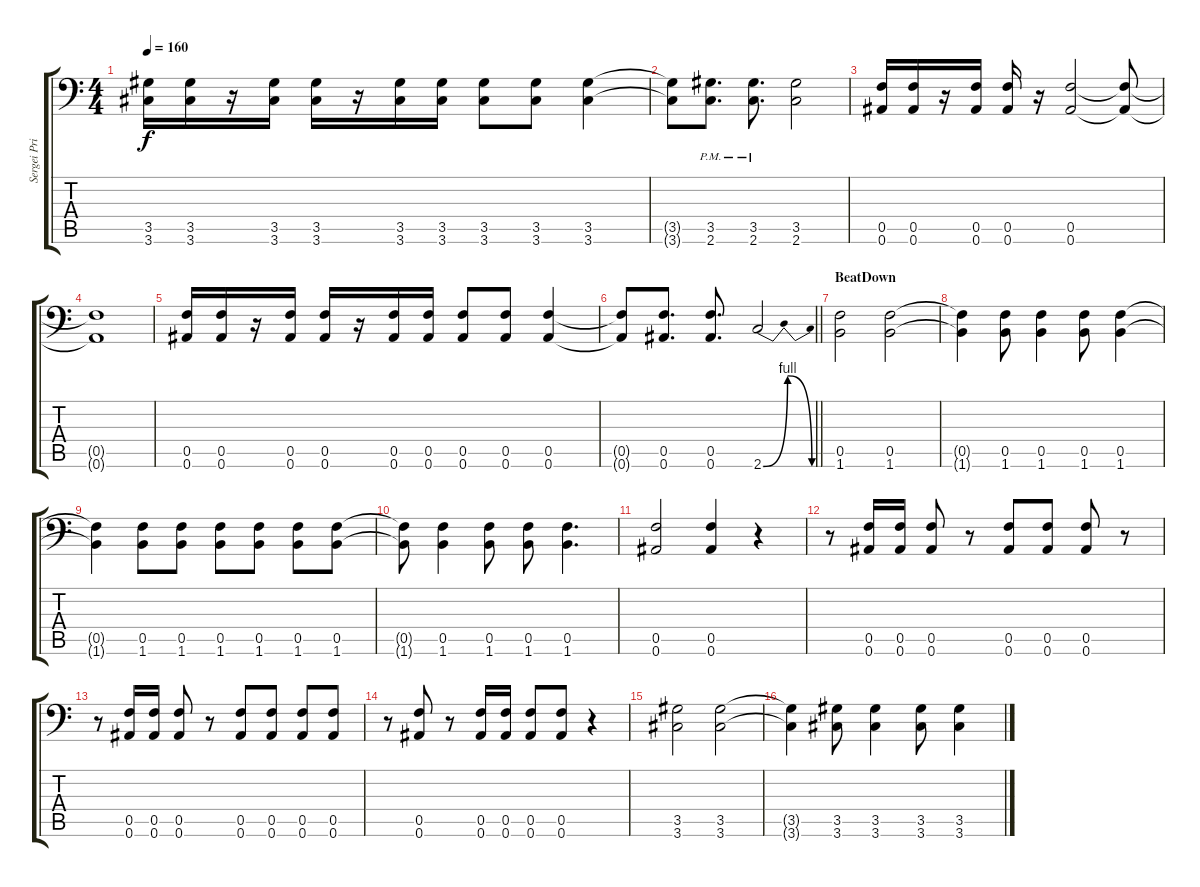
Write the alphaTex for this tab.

\track ("Sergei Primal" "Sergei Pri") {instrument distortionguitar}
\staff {score tabs}
\tuning (C4 G3 Eb3 Bb2 F2 Bb1) {hide}
\ts (4 4)
\tempo 160
\clef f4
\ks c
(3.5 3.6).16{dy f} (3.5 3.6).16 r.16 (3.5 3.6).16 (3.5 3.6).16 r.16 (3.5 3.6).16 (3.5 3.6).16 (3.5 3.6).8 (3.5 3.6).8 (3.5 3.6).4 |
(3.5{t} 3.6{t}).8 (3.5{pm} 2.6{pm}).8{d} (3.5{pm} 2.6{pm}).8{d} (3.5 2.6).2 |
(0.5 0.6).16 (0.5 0.6).16 r.16 (0.5 0.6).16 (0.5 0.6).16 r.16 (0.5 0.6).2 (0.5{t} 0.6{t}).8 |
(0.5{t} 0.6{t}).1 |
(0.5 0.6).16 (0.5 0.6).16 r.16 (0.5 0.6).16 (0.5 0.6).16 r.16 (0.5 0.6).16 (0.5 0.6).16 (0.5 0.6).8 (0.5 0.6).8 (0.5 0.6).4 |
\barLineRight lightlight
(0.5{t} 0.6{t}).8 (0.5 0.6).8{d} (0.5 0.6).8{d} 2.6{be (bendrelease 0 0 15 4 45 4 60 0)}.2 |
\section ("" "BeatDown")
(0.5 1.6).2 (0.5 1.6).2 |
(0.5{t} 1.6{t}).4 (0.5 1.6).8 (0.5 1.6).4 (0.5 1.6).8 (0.5 1.6).4 |
(0.5{t} 1.6{t}).4 (0.5 1.6).8 (0.5 1.6).8 (0.5 1.6).8 (0.5 1.6).8 (0.5 1.6).8 (0.5 1.6).8 |
(0.5{t} 1.6{t}).8 (0.5 1.6).4 (0.5 1.6).8 (0.5 1.6).8 (0.5 1.6).4{d} |
(0.5 0.6).2 (0.5 0.6).4 r.4 |
r.8 (0.5 0.6).16 (0.5 0.6).16 (0.5 0.6).8 r.8 (0.5 0.6).8 (0.5 0.6).8 (0.5 0.6).8 r.8 |
r.8 (0.5 0.6).16 (0.5 0.6).16 (0.5 0.6).8 r.8 (0.5 0.6).8 (0.5 0.6).8 (0.5 0.6).8 (0.5 0.6).8 |
r.8 (0.5 0.6).8 r.8 (0.5 0.6).16 (0.5 0.6).16 (0.5 0.6).8 (0.5 0.6).8 r.4 |
(3.5 3.6).2 (3.5 3.6).2 |
(3.5{t} 3.6{t}).4 (3.5 3.6).8 (3.5 3.6).4 (3.5 3.6).8 (3.5 3.6).4
